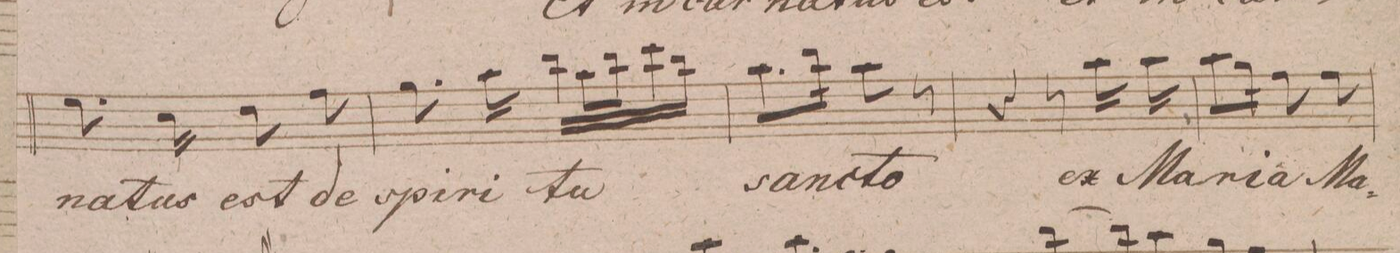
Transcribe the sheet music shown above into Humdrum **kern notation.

**kern	**text	**dynam
*I"Alto.	*	*
*clefC3	*	*
*k[f#]	*	*
*M2/4	*	*
8.f\	-na-	.
16d\	-tus	.
8e\	est	.
8g\	de	.
=103	=103	=103
8.a\	spi-	.
*16\left	*	*
16b\	-ri-	.
*16\right	*	*
16cc\LL	-tu	.
*32\left	*	*
32b\L	.	.
*32\rigt	*	*
32cc\J	.	.
*16\left	*	*
16dd\	.	.
*16\right	*	*
16cc\JJ	.	.
=104	=104	=104
*8\left	*	*
8.b\L	san-	.
16cc\Jk	.	.
8b\	-cto	.
8r	.	.
=105	=105	=105
4r	.	.
8r	.	.
*16\left	*	*
16b\	ex	.
16b\	Ma-	.
=106	=106	=106
8.b\L	-ri-	.
*16\right	*	*
16a\Jk	.	.
*8\right	*	*
8g\	-a	.
8g\	Ma-	.
=107	=107	=107
*-	*-	*-
